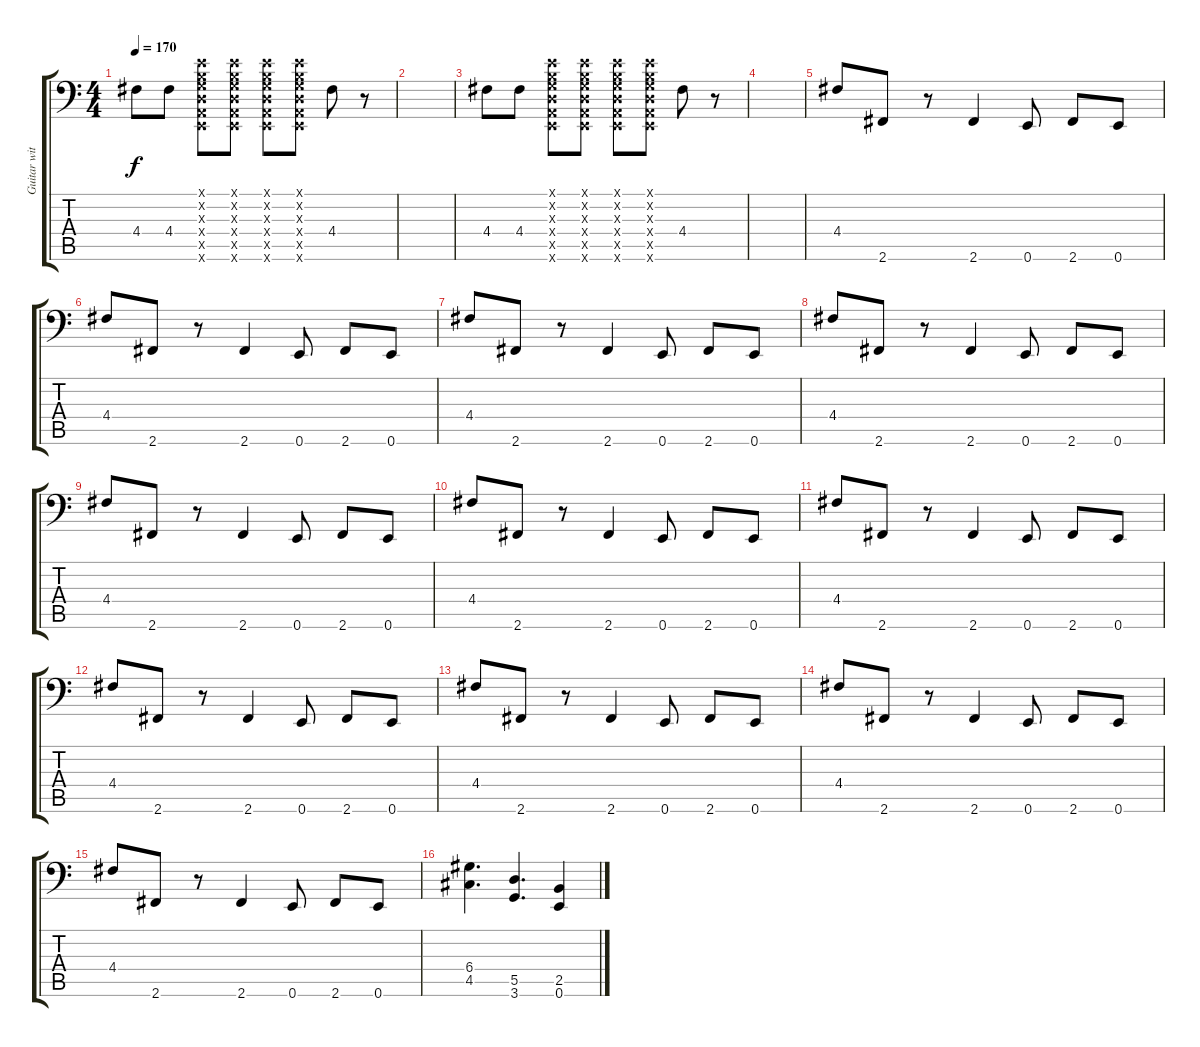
\track ("Guitar with pitch" "Guitar wit") {instrument overdrivenguitar}
\staff {score tabs}
\tuning (E3 B2 G2 D2 A1 E1) {hide}
\ts (4 4)
\tempo 170
\clef f4
\ks c
4.4.8{dy f} 4.4.8 (0.1{x} 0.2{x} 0.3{x} 0.4{x} 0.5{x} 0.6{x}).8 (0.1{x} 0.2{x} 0.3{x} 0.4{x} 0.5{x} 0.6{x}).8 (0.1{x} 0.2{x} 0.3{x} 0.4{x} 0.5{x} 0.6{x}).8 (0.1{x} 0.2{x} 0.3{x} 0.4{x} 0.5{x} 0.6{x}).8 4.4.8 r.8 |
|
4.4.8 4.4.8 (0.1{x} 0.2{x} 0.3{x} 0.4{x} 0.5{x} 0.6{x}).8 (0.1{x} 0.2{x} 0.3{x} 0.4{x} 0.5{x} 0.6{x}).8 (0.1{x} 0.2{x} 0.3{x} 0.4{x} 0.5{x} 0.6{x}).8 (0.1{x} 0.2{x} 0.3{x} 0.4{x} 0.5{x} 0.6{x}).8 4.4.8 r.8 |
|
4.4.8 2.6.8 r.8 2.6.4 0.6.8 2.6.8 0.6.8 |
4.4.8 2.6.8 r.8 2.6.4 0.6.8 2.6.8 0.6.8 |
4.4.8 2.6.8 r.8 2.6.4 0.6.8 2.6.8 0.6.8 |
4.4.8 2.6.8 r.8 2.6.4 0.6.8 2.6.8 0.6.8 |
4.4.8 2.6.8 r.8 2.6.4 0.6.8 2.6.8 0.6.8 |
4.4.8 2.6.8 r.8 2.6.4 0.6.8 2.6.8 0.6.8 |
4.4.8 2.6.8 r.8 2.6.4 0.6.8 2.6.8 0.6.8 |
4.4.8 2.6.8 r.8 2.6.4 0.6.8 2.6.8 0.6.8 |
4.4.8 2.6.8 r.8 2.6.4 0.6.8 2.6.8 0.6.8 |
4.4.8 2.6.8 r.8 2.6.4 0.6.8 2.6.8 0.6.8 |
4.4.8 2.6.8 r.8 2.6.4 0.6.8 2.6.8 0.6.8 |
(6.4 4.5).4{d} (5.5 3.6).4{d} (2.5 0.6).4
